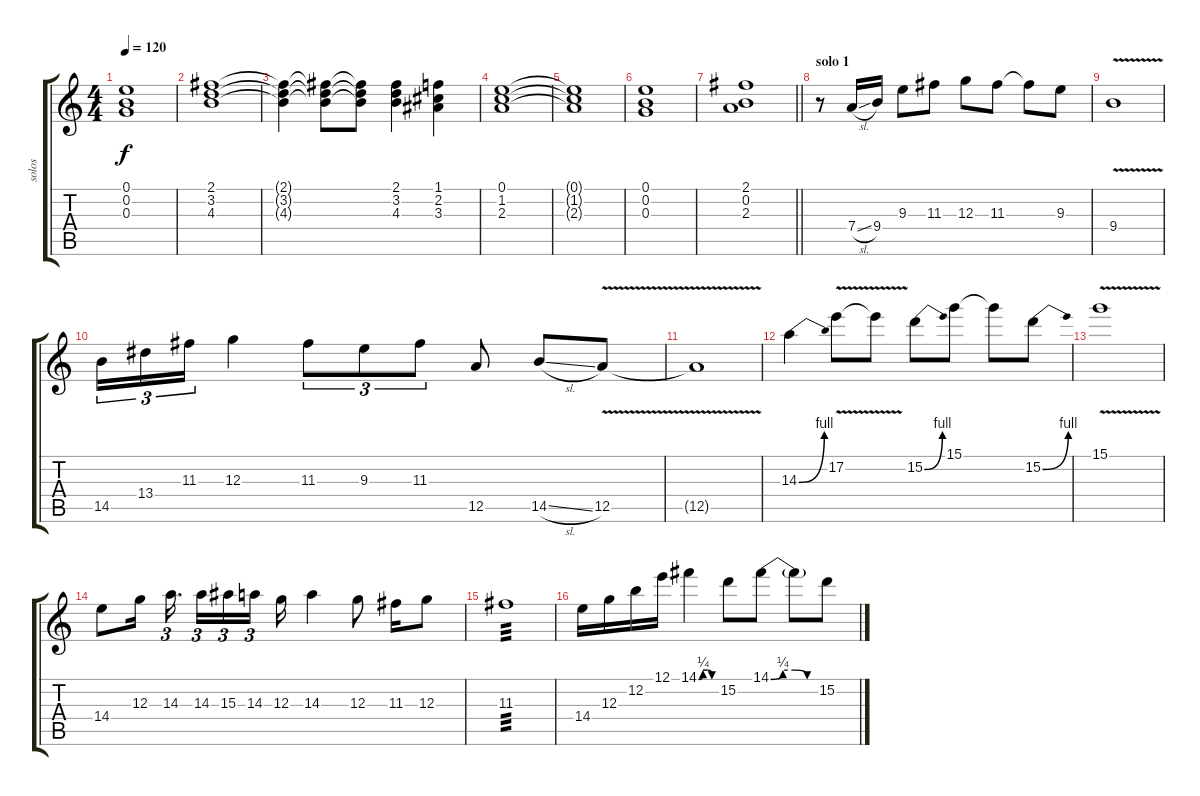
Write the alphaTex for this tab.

\track ("solos" "solos") {instrument overdrivenguitar}
\staff {score tabs}
\tuning (E4 B3 G3 D3 A2 D2) {hide}
\ts (4 4)
\tempo 120
\clef g2
\ks c
(0.1{t} 0.2{t} 0.3{t}).1{dy f} |
(2.1 3.2 4.3).1 |
(2.1{t} 3.2{t} 4.3{t}).4 (2.1{t} 3.2{t} 4.3{t}).8 (2.1{t} 3.2{t} 4.3{t}).8 (2.1 3.2 4.3).4 (1.1 2.2 3.3).4 |
(0.1 1.2 2.3).1 |
(0.1{t} 1.2{t} 2.3{t}).1 |
(0.1 0.2 0.3).1 |
\barLineRight lightlight
(2.1 0.2 2.3).1 |
\section ("" "solo 1")
r.8{volume 16} 7.4{sl}.16 9.4.16 9.3.8 11.3.8 12.3.8 11.3.8 11.3{t}.8 9.3.8 |
9.4{v}.1 |
14.5.16{tu (3 2)} 13.4.16{tu (3 2)} 11.3.16{tu (3 2)} 12.3.4 11.3.8{tu (3 2)} 9.3.8{tu (3 2)} 11.3.8{tu (3 2)} 12.5.8 14.5{sl}.8 12.5{v}.8 |
12.5{t}.1 |
14.3{be (bend 0 0 60 4)}.4 17.2{v}.8 17.2{t}.8 15.2{be (bend 0 0 60 4)}.8 15.1.8 15.1{t}.8 15.2{be (bend 0 0 60 4)}.8 |
15.1{v}.1 |
14.4.8 12.3.16 14.3.16{d tu (3 2)} 14.3.16{tu (3 2)} 15.3.16{tu (3 2)} 14.3.16{tu (3 2)} 12.3.16 14.3.4 12.3.8 11.3.16 12.3.8 |
11.3.1{tp 3} |
14.4.16 12.3.16 12.2.16 12.1.16 14.1{be (custom 0 0 15 1 30 1 45 0 60 0)}.4 15.2.8 14.1{be (custom 0 0 15 1 30 1 45 0 60 0)}.8 14.1{t}.8 15.2.8
